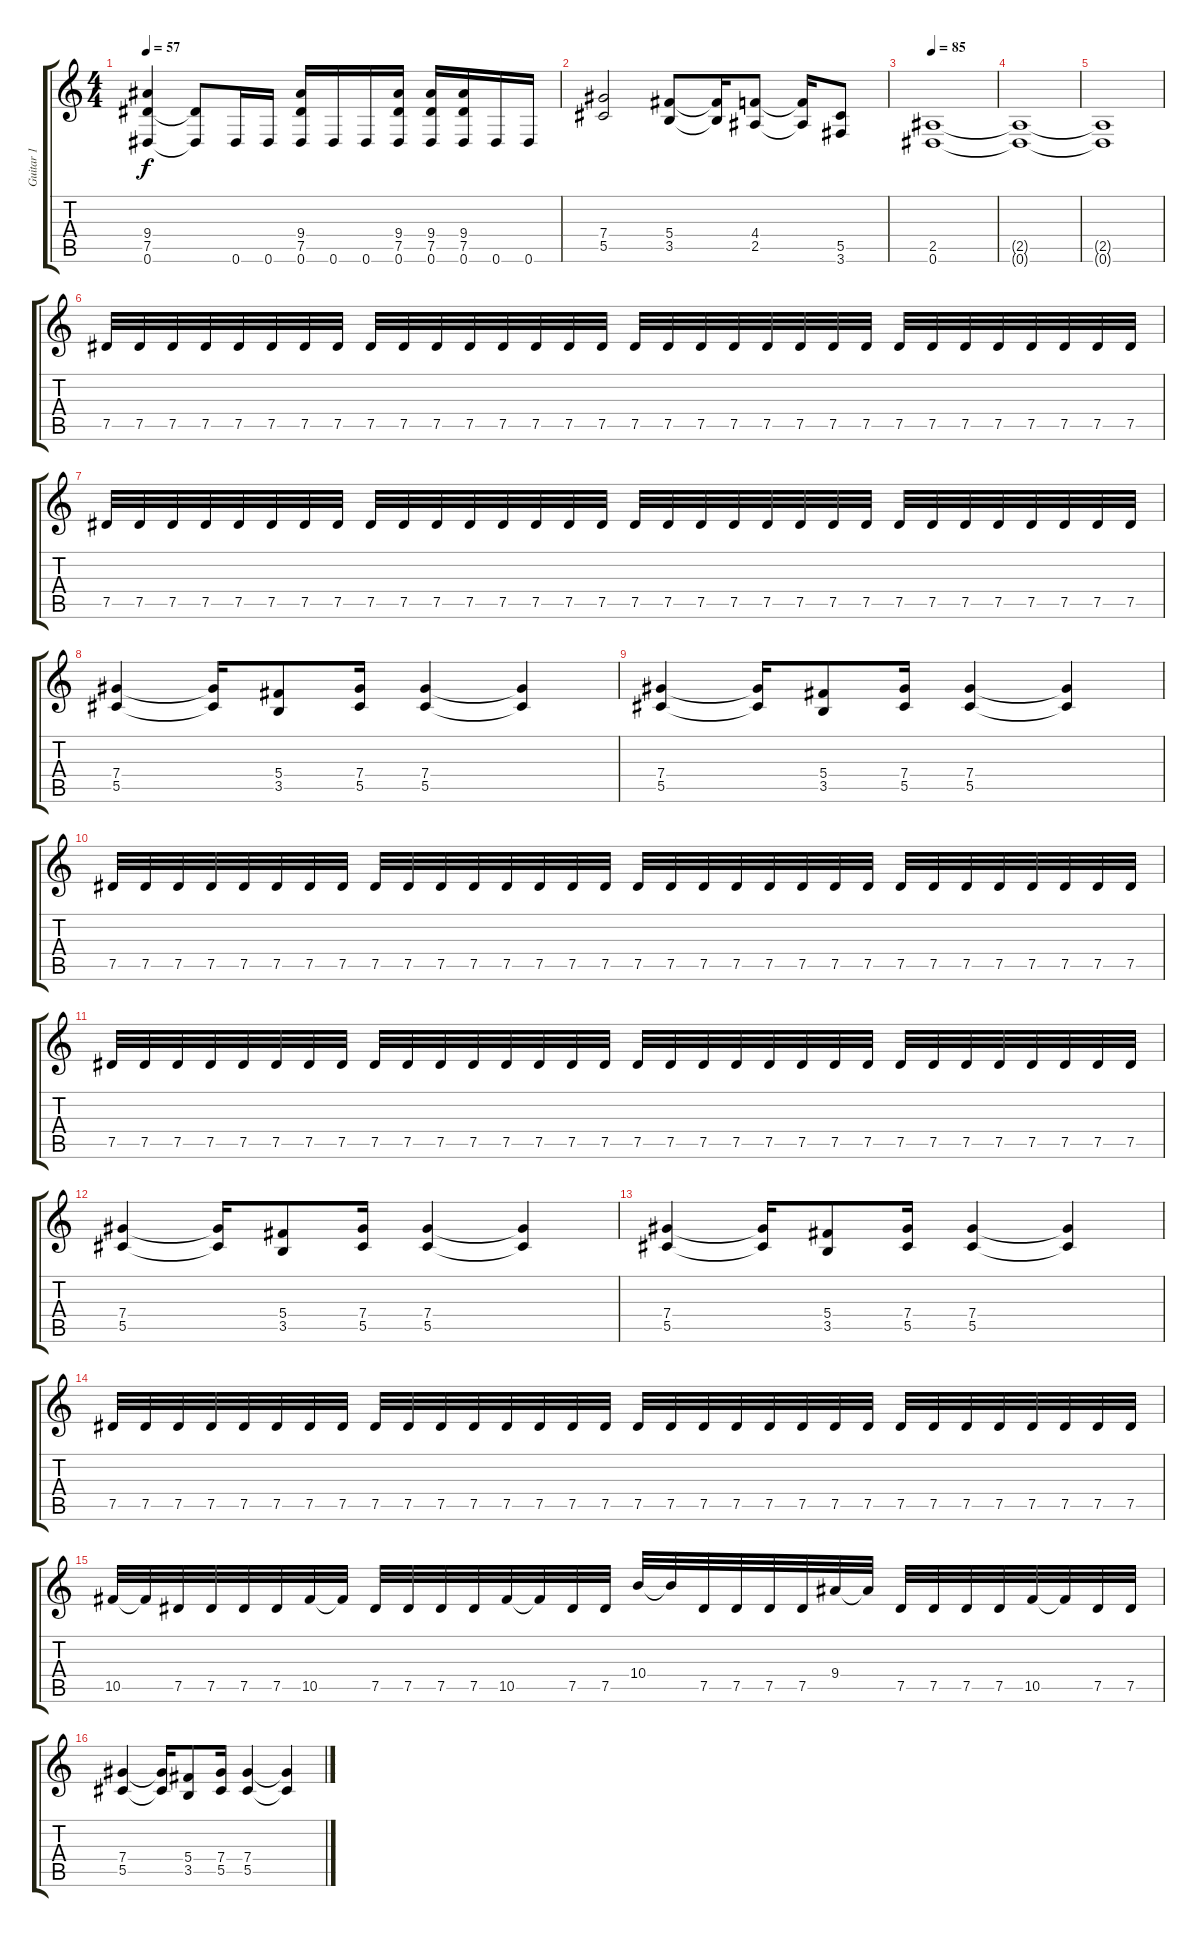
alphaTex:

\track ("Guitar 1" "Guitar 1") {instrument distortionguitar}
\staff {score tabs}
\tuning (Eb4 Bb3 Gb3 Db3 Ab2 Eb2) {hide}
\ts (4 4)
\tempo 57
\clef g2
\ks c
(9.4 7.5 0.6).4{dy f} (7.5{t} 0.6{t}).8 0.6.16 0.6.16 (9.4 7.5 0.6).16 0.6.16 0.6.16 (9.4 7.5 0.6).16 (9.4 7.5 0.6).16 (9.4 7.5 0.6).16 0.6.16 0.6.16 |
(7.4 5.5).2 (5.4 3.5).8 (5.4{t} 3.5{t}).16 (4.4 2.5).8 (4.4{t} 2.5{t}).16 (5.5 3.6).8 |
\tempo 85
(2.5 0.6).1 |
(2.5{t} 0.6{t}).1 |
(2.5{t} 0.6{t}).1 |
7.5.32 7.5.32 7.5.32 7.5.32 7.5.32 7.5.32 7.5.32 7.5.32 7.5.32 7.5.32 7.5.32 7.5.32 7.5.32 7.5.32 7.5.32 7.5.32 7.5.32 7.5.32 7.5.32 7.5.32 7.5.32 7.5.32 7.5.32 7.5.32 7.5.32 7.5.32 7.5.32 7.5.32 7.5.32 7.5.32 7.5.32 7.5.32 |
7.5.32 7.5.32 7.5.32 7.5.32 7.5.32 7.5.32 7.5.32 7.5.32 7.5.32 7.5.32 7.5.32 7.5.32 7.5.32 7.5.32 7.5.32 7.5.32 7.5.32 7.5.32 7.5.32 7.5.32 7.5.32 7.5.32 7.5.32 7.5.32 7.5.32 7.5.32 7.5.32 7.5.32 7.5.32 7.5.32 7.5.32 7.5.32 |
(7.4 5.5).4 (7.4{t} 5.5{t}).16 (5.4 3.5).8 (7.4 5.5).16 (7.4 5.5).4 (7.4{t} 5.5{t}).4 |
(7.4 5.5).4 (7.4{t} 5.5{t}).16 (5.4 3.5).8 (7.4 5.5).16 (7.4 5.5).4 (7.4{t} 5.5{t}).4 |
7.5.32 7.5.32 7.5.32 7.5.32 7.5.32 7.5.32 7.5.32 7.5.32 7.5.32 7.5.32 7.5.32 7.5.32 7.5.32 7.5.32 7.5.32 7.5.32 7.5.32 7.5.32 7.5.32 7.5.32 7.5.32 7.5.32 7.5.32 7.5.32 7.5.32 7.5.32 7.5.32 7.5.32 7.5.32 7.5.32 7.5.32 7.5.32 |
7.5.32 7.5.32 7.5.32 7.5.32 7.5.32 7.5.32 7.5.32 7.5.32 7.5.32 7.5.32 7.5.32 7.5.32 7.5.32 7.5.32 7.5.32 7.5.32 7.5.32 7.5.32 7.5.32 7.5.32 7.5.32 7.5.32 7.5.32 7.5.32 7.5.32 7.5.32 7.5.32 7.5.32 7.5.32 7.5.32 7.5.32 7.5.32 |
(7.4 5.5).4 (7.4{t} 5.5{t}).16 (5.4 3.5).8 (7.4 5.5).16 (7.4 5.5).4 (7.4{t} 5.5{t}).4 |
(7.4 5.5).4 (7.4{t} 5.5{t}).16 (5.4 3.5).8 (7.4 5.5).16 (7.4 5.5).4 (7.4{t} 5.5{t}).4 |
7.5.32 7.5.32 7.5.32 7.5.32 7.5.32 7.5.32 7.5.32 7.5.32 7.5.32 7.5.32 7.5.32 7.5.32 7.5.32 7.5.32 7.5.32 7.5.32 7.5.32 7.5.32 7.5.32 7.5.32 7.5.32 7.5.32 7.5.32 7.5.32 7.5.32 7.5.32 7.5.32 7.5.32 7.5.32 7.5.32 7.5.32 7.5.32 |
10.5.32 10.5{t}.32 7.5.32 7.5.32 7.5.32 7.5.32 10.5.32 10.5{t}.32 7.5.32 7.5.32 7.5.32 7.5.32 10.5.32 10.5{t}.32 7.5.32 7.5.32 10.4.32 10.4{t}.32 7.5.32 7.5.32 7.5.32 7.5.32 9.4.32 9.4{t}.32 7.5.32 7.5.32 7.5.32 7.5.32 10.5.32 10.5{t}.32 7.5.32 7.5.32 |
(7.4 5.5).4 (7.4{t} 5.5{t}).16 (5.4 3.5).8 (7.4 5.5).16 (7.4 5.5).4 (7.4{t} 5.5{t}).4
